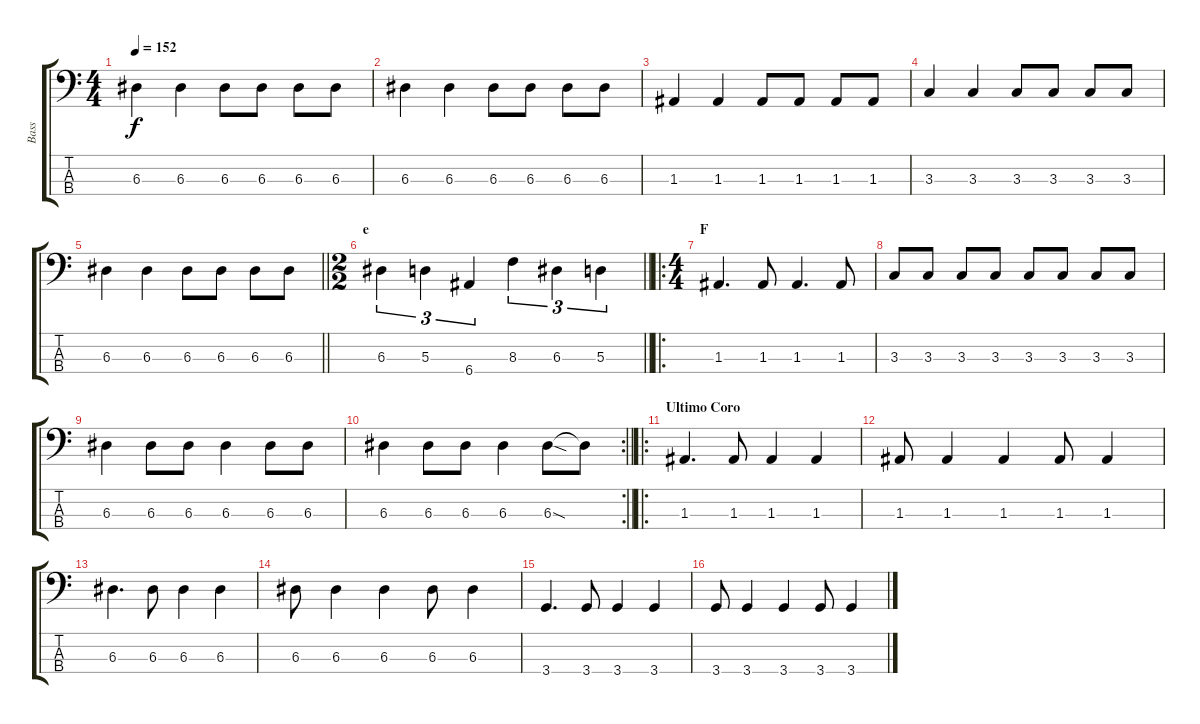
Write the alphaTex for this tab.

\track ("Bass" "Bass") {instrument electricbasspick}
\staff {score tabs}
\tuning (G2 D2 A1 E1) {hide}
\ts (4 4)
\tempo 152
\clef f4
\ks c
6.3.4{dy f} 6.3.4 6.3.8 6.3.8 6.3.8 6.3.8 |
6.3.4 6.3.4 6.3.8 6.3.8 6.3.8 6.3.8 |
1.3.4 1.3.4 1.3.8 1.3.8 1.3.8 1.3.8 |
3.3.4 3.3.4 3.3.8 3.3.8 3.3.8 3.3.8 |
\barLineRight lightlight
6.3.4 6.3.4 6.3.8 6.3.8 6.3.8 6.3.8 |
\ts (2 2)
\section ("" "e")
\barLineRight lightlight
6.3.4{tu (3 2)} 5.3.4{tu (3 2)} 6.4.4{tu (3 2)} 8.3.4{tu (3 2)} 6.3.4{tu (3 2)} 5.3.4{tu (3 2)} |
\ro
\ts (4 4)
\section ("" "F")
1.3.4{d} 1.3.8 1.3.4{d} 1.3.8 |
3.3.8 3.3.8 3.3.8 3.3.8 3.3.8 3.3.8 3.3.8 3.3.8 |
6.3.4 6.3.8 6.3.8 6.3.4 6.3.8 6.3.8 |
\rc 2
\barLineRight lightlight
6.3.4 6.3.8 6.3.8 6.3.4 6.3{sod}.8 6.3{t}.8 |
\ro
\section ("" "Ultimo Coro")
1.3.4{d} 1.3.8 1.3.4 1.3.4 |
1.3.8 1.3.4 1.3.4 1.3.8 1.3.4 |
6.3.4{d} 6.3.8 6.3.4 6.3.4 |
6.3.8 6.3.4 6.3.4 6.3.8 6.3.4 |
3.4.4{d} 3.4.8 3.4.4 3.4.4 |
3.4.8 3.4.4 3.4.4 3.4.8 3.4.4
